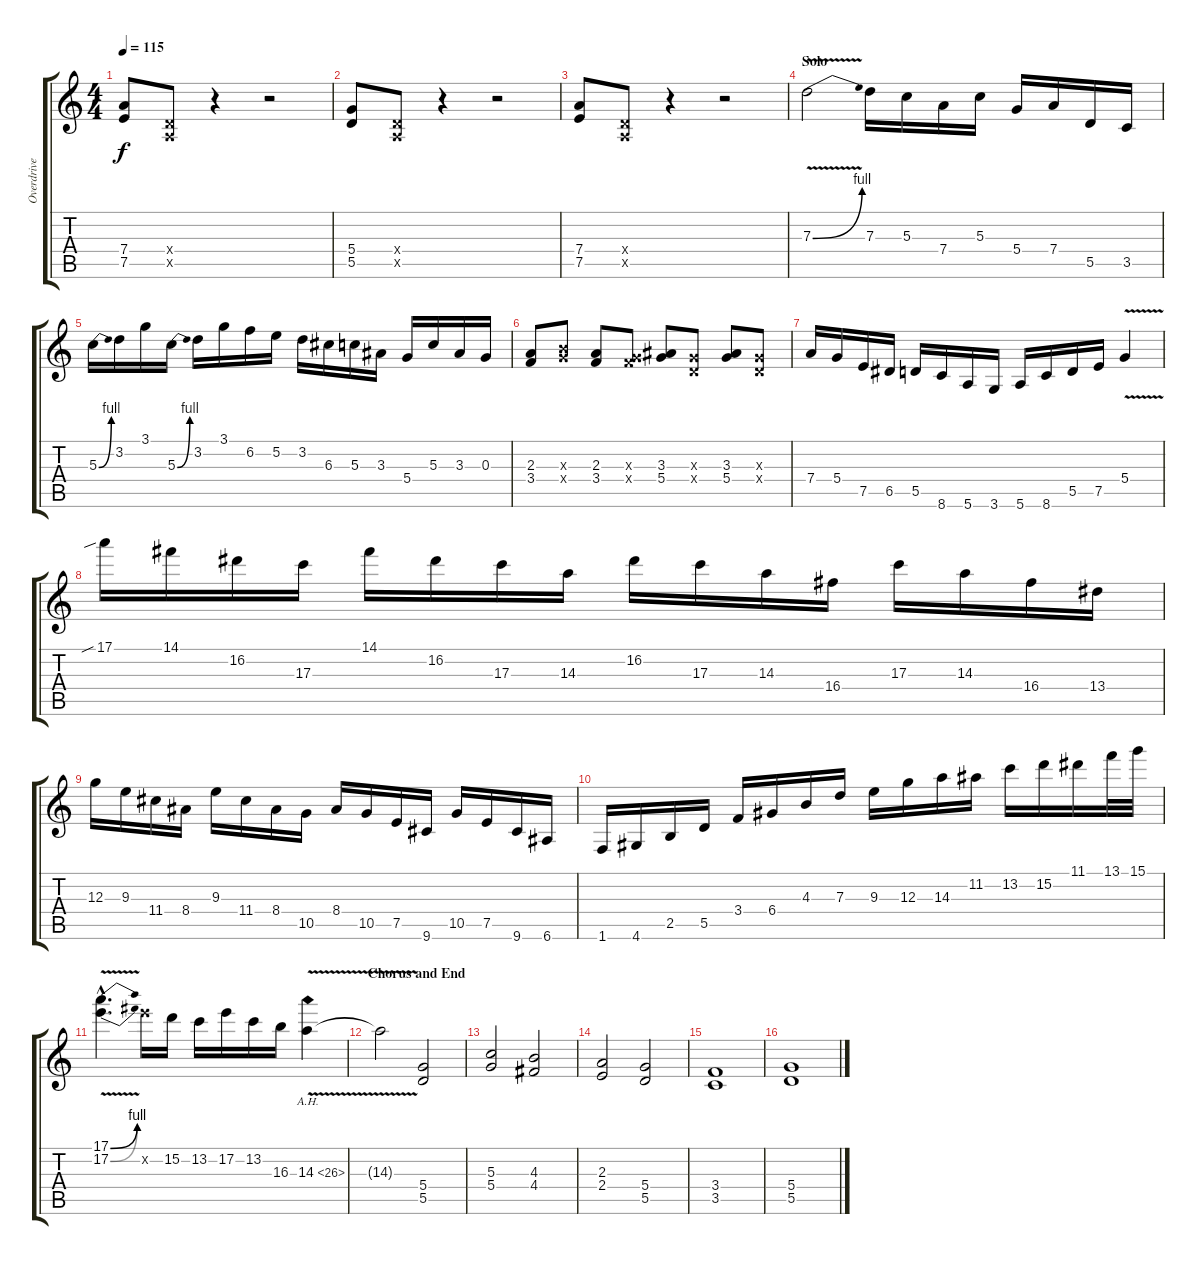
\track ("Overdrive" "Overdrive") {instrument overdrivenguitar}
\staff {score tabs}
\tuning (E4 B3 G3 D3 A2 E2) {hide}
\ts (4 4)
\tempo 115
\clef g2
\ks c
(7.4 7.5).8{dy f} (0.4{x} 0.5{x}).8 r.4 r.2 |
(5.4 5.5).8 (0.4{x} 0.5{x}).8 r.4 r.2 |
(7.4 7.5).8 (0.4{x} 0.5{x}).8 r.4 r.2 |
\section ("" "Solo")
7.3{be (bend 0 0 60 4) v}.2 7.3.16 5.3.16 7.4.16 5.3.16 5.4.16 7.4.16 5.5.16 3.5.16 |
5.3{be (bend 0 0 60 4)}.16 3.2.16 3.1.16 5.3{be (bend 0 0 60 4)}.16 3.2.16 3.1.16 6.2.16 5.2.16 3.2.16 6.3.16 5.3.16 3.3.16 5.4.16 5.3.16 3.3.16 0.3.16 |
(2.3 3.4).8 (4.3{x} 5.4{x}).8 (2.3 3.4).8 (0.3{x} 3.4{x}).8 (3.3 5.4).8 (0.3{x} 0.4{x}).8 (3.3 5.4).8 (0.3{x} 0.4{x}).8 |
7.4.16 5.4.16 7.5.16 6.5.16 5.5.16 8.6.16 5.6.16 3.6.16 5.6.16 8.6.16 5.5.16 7.5.16 5.4{v}.4 |
17.1{sib}.16 14.1.16 16.2.16 17.3.16 14.1.16 16.2.16 17.3.16 14.3.16 16.2.16 17.3.16 14.3.16 16.4.16 17.3.16 14.3.16 16.4.16 13.4.16 |
12.3.16 9.3.16 11.4.16 8.4.16 9.3.16 11.4.16 8.4.16 10.5.16 8.4.16 10.5.16 7.5.16 9.6.16 10.5.16 7.5.16 9.6.16 6.6.16 |
1.6.16 4.6.16 2.5.16 5.5.16 3.4.16 6.4.16 4.3.16 7.3.16 9.3.16 12.3.16 14.3.16 11.2.16 13.2.16 15.2.16 11.1.16 13.1.32 15.1.32 |
(17.1{be (bend 0 0 60 4) v hac} 17.2{be (bend 0 0 60 4) v hac}).4{d} 17.2{x}.16 15.2.16 13.2.16 17.2.16 13.2.16 16.3.16 14.3{ah 12 v}.4 |
\section ("" "Chorus and End")
14.3{t}.2 (5.4 5.5).2 |
(5.3 5.4).2 (4.3 4.4).2 |
(2.3 2.4).2 (5.4 5.5).2 |
(3.4 3.5).1 |
(5.4 5.5).1
